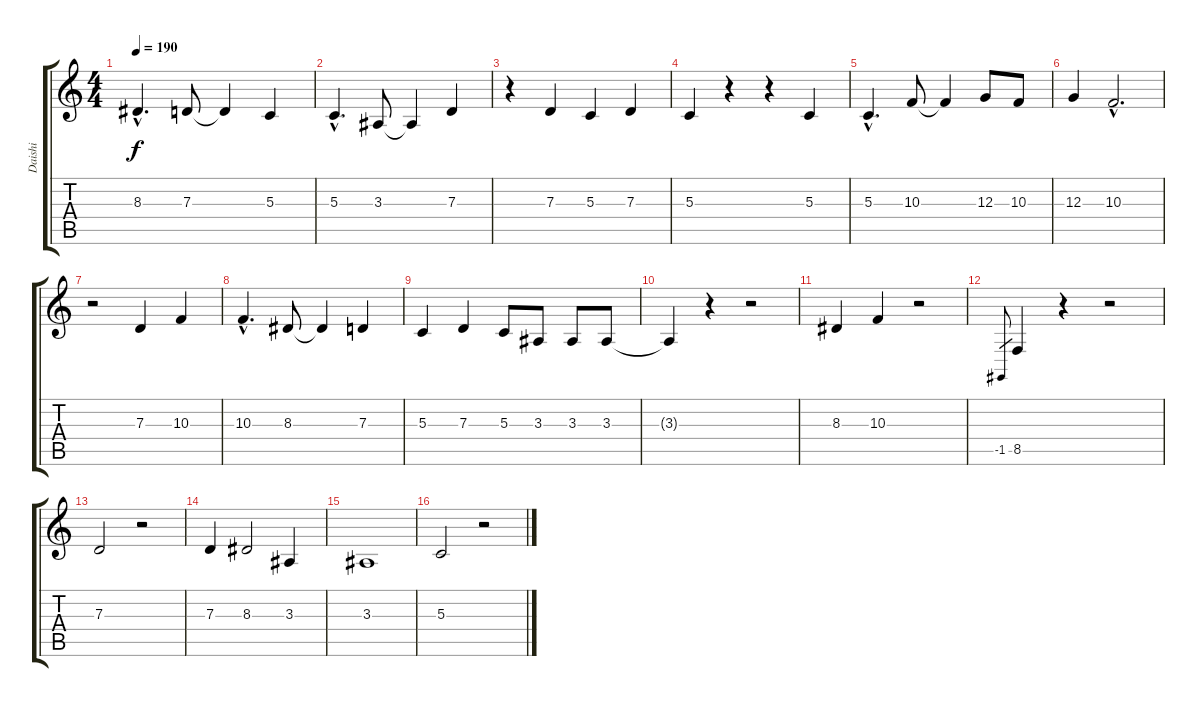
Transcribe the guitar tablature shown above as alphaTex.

\track ("Daishi" "Daishi") {instrument lead6voice}
\staff {score tabs}
\tuning (E4 B3 G3 D3 A2 E2) {hide}
\ts (4 4)
\tempo 190
\clef g2
\ks c
8.3{hac}.4{d dy f} 7.3.8 7.3{t}.4 5.3.4 |
5.3{hac}.4{d} 3.3.8 3.3{t}.4 7.3.4 |
r.4 7.3.4 5.3.4 7.3.4 |
5.3.4 r.4 r.4 5.3.4 |
5.3{hac}.4{d} 10.3.8 10.3{t}.4 12.3.8 10.3.8 |
12.3.4 10.3{hac}.2{d} |
r.2 7.3.4 10.3.4 |
10.3{hac}.4{d} 8.3.8 8.3{t}.4 7.3.4 |
5.3.4 7.3.4 5.3.8 3.3.8 3.3.8 3.3.8 |
3.3{t}.4 r.4 r.2 |
8.3.4 10.3.4 r.2 |
-1.5.8{gr} 8.5.4 r.4 r.2 |
7.3.2 r.2 |
7.3.4 8.3.2 3.3.4 |
3.3.1 |
5.3.2 r.2
